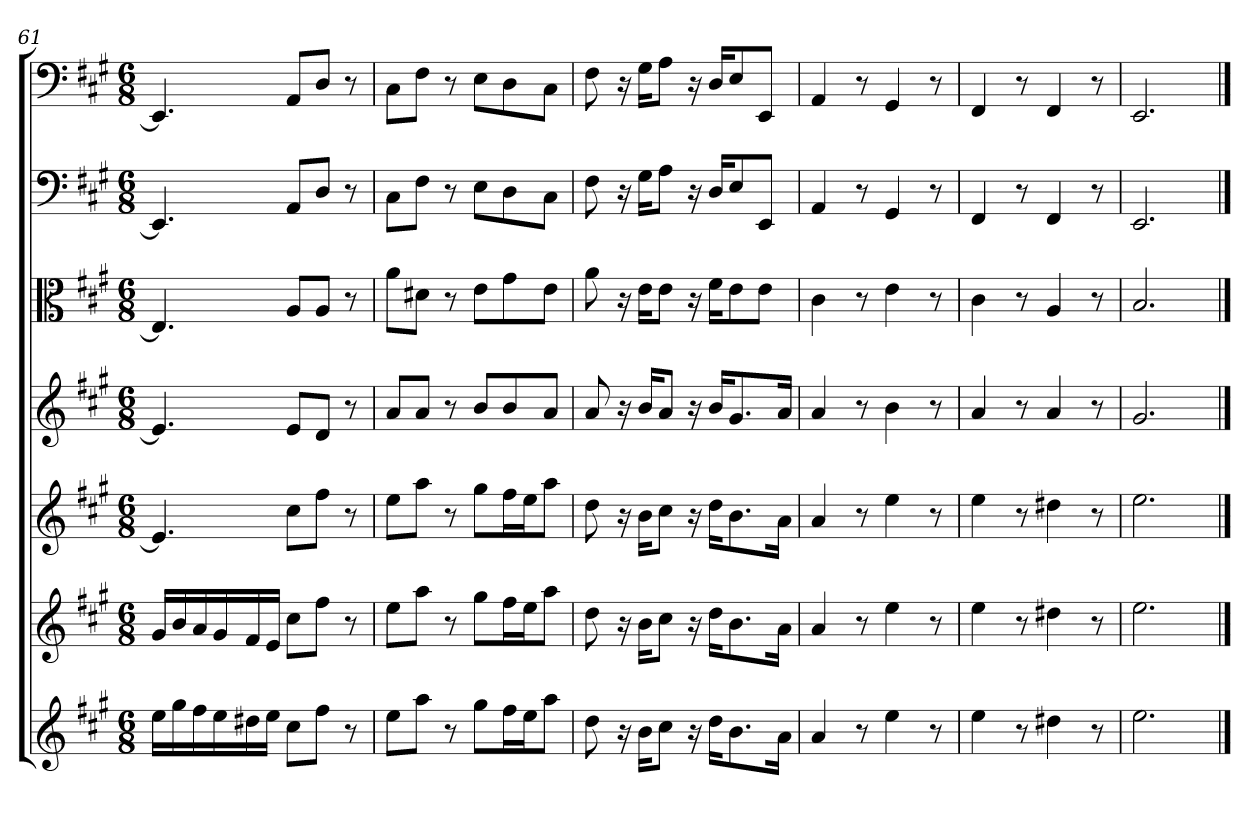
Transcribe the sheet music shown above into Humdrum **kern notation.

**kern	**kern	**kern	**kern	**kern	**kern	**kern
*part7	*part6	*part5	*part4	*part3	*part2	*part1
*staff7	*staff6	*staff5	*staff4	*staff3	*staff2	*staff1
*	*	*	*	*clefC3	*	*
*k[f#c#g#]	*k[f#c#g#]	*k[f#c#g#]	*k[f#c#g#]	*k[f#c#g#]	*k[f#c#g#]	*k[f#c#g#]
*A:	*A:	*A:	*A:	*A:	*A:	*A:
*M6/8	*M6/8	*M6/8	*M6/8	*M6/8	*M6/8	*M6/8
=61	=61	=61	=61	=61	=61	=61
16eeLL	16g#LL	4.e]	4.e]	4.E]	4.EE]	4.EE]
16gg#	16b	.	.	.	.	.
16ff#	16a	.	.	.	.	.
16ee	16g#	.	.	.	.	.
16dd#X	16f#	.	.	.	.	.
16eeJJ	16eJJ	.	.	.	.	.
8cc#L	8cc#L	8cc#L	8eL	8A/L	8AAL	8AAL
8ff#J	8ff#J	8ff#J	8dJ	8A/J	8DJ	8DJ
8r	8r	8r	8r	8r	8r	8r
=62	=62	=62	=62	=62	=62	=62
8eeL	8eeL	8eeL	8aL	8a\L	8C#L	8C#L
8aaJ	8aaJ	8aaJ	8aJ	8d#X\J	8F#J	8F#J
8r	8r	8r	8r	8r	8r	8r
8gg#L	8gg#L	8gg#L	8bL	8e\L	8EL	8EL
16ff#L	16ff#L	16ff#L	8b	8g#\	8D	8D
16eeJ	16eeJ	16eeJ	.	.	.	.
8aaJ	8aaJ	8aaJ	8aJ	8e\J	8C#J	8C#J
=63	=63	=63	=63	=63	=63	=63
8dd	8dd	8dd	8a	8a	8F#	8F#
16r	16r	16r	16r	16r	16r	16r
16bKL	16bKL	16bKL	16bKL	16e\KL	16G#KL	16G#KL
8cc#J	8cc#J	8cc#J	8aJ	8e\J	8AJ	8AJ
16r	16r	16r	16r	16r	16r	16r
16ddKL	16ddKL	16ddKL	16bKL	16f#\KL	16DKL	16DKL
8.b	8.b	8.b	8.g#	8e\	8E	8E
.	.	.	.	8e\J	8EEJ	8EEJ
16aJk	16aJk	16aJk	16aJk	.	.	.
=64	=64	=64	=64	=64	=64	=64
4a	4a	4a	4a	4c#	4AA	4AA
8r	8r	8r	8r	8r	8r	8r
4ee	4ee	4ee	4b	4e	4GG#	4GG#
8r	8r	8r	8r	8r	8r	8r
=65	=65	=65	=65	=65	=65	=65
4ee	4ee	4ee	4a	4c#	4FF#	4FF#
8r	8r	8r	8r	8r	8r	8r
4dd#X	4dd#X	4dd#X	4a	4A	4FF#	4FF#
8r	8r	8r	8r	8r	8r	8r
=66	=66	=66	=66	=66	=66	=66
2.ee	2.ee	2.ee	2.g#	2.B	2.EE	2.EE
==	==	==	==	==	==	==
*-	*-	*-	*-	*-	*-	*-
